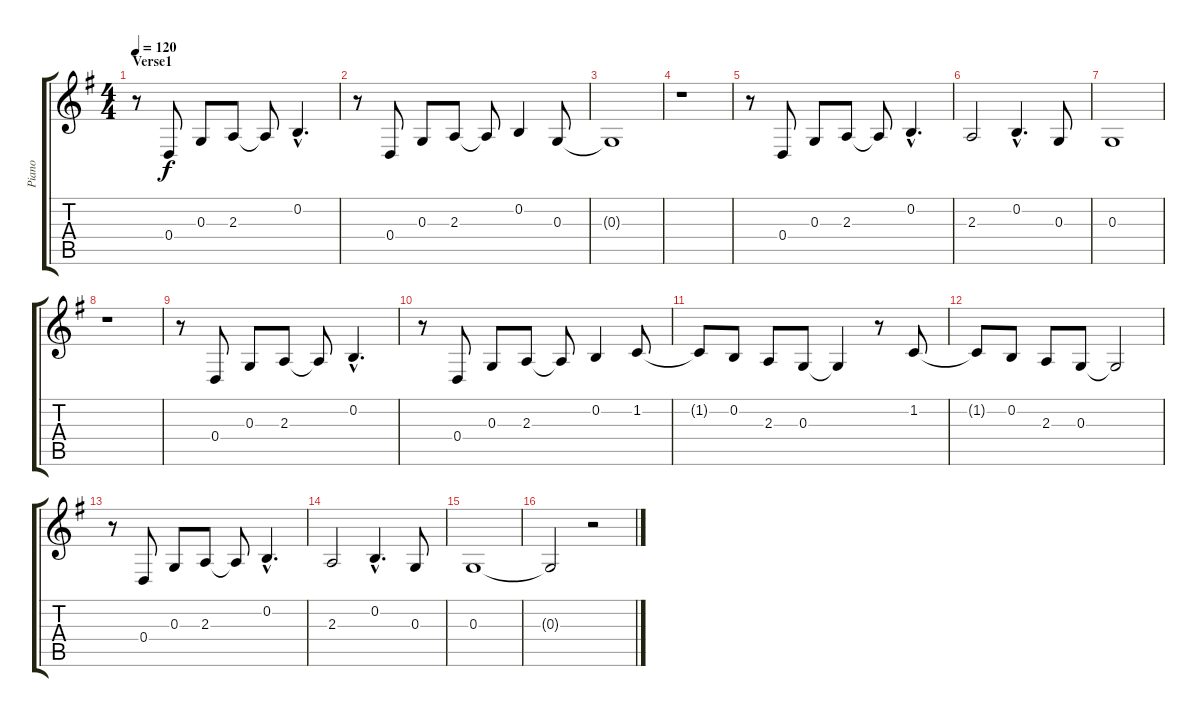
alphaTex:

\track ("Piano" "Piano") {instrument acousticgrandpiano}
\staff {score tabs}
\tuning (E4 B3 G3 D3 A2 E2) {hide}
\ts (4 4)
\section ("" "Verse1")
\tempo 120
\clef g2
\ks g
r.8{dy f instrument acousticgrandpiano} 0.4.8 0.3.8 2.3.8 2.3{t}.8 0.2{hac}.4{d} |
r.8 0.4.8 0.3.8 2.3.8 2.3{t}.8 0.2.4 0.3.8 |
0.3{t}.1 |
r.1 |
r.8 0.4.8 0.3.8 2.3.8 2.3{t}.8 0.2{hac}.4{d} |
2.3.2 0.2{hac}.4{d} 0.3.8 |
0.3.1 |
r.1 |
r.8 0.4.8 0.3.8 2.3.8 2.3{t}.8 0.2{hac}.4{d} |
r.8 0.4.8 0.3.8 2.3.8 2.3{t}.8 0.2.4 1.2.8 |
1.2{t}.8 0.2.8 2.3.8 0.3.8 0.3{t}.4 r.8 1.2.8 |
1.2{t}.8 0.2.8 2.3.8 0.3.8 0.3{t}.2 |
r.8 0.4.8 0.3.8 2.3.8 2.3{t}.8 0.2{hac}.4{d} |
2.3.2 0.2{hac}.4{d} 0.3.8 |
0.3.1 |
0.3{t}.2 r.2
